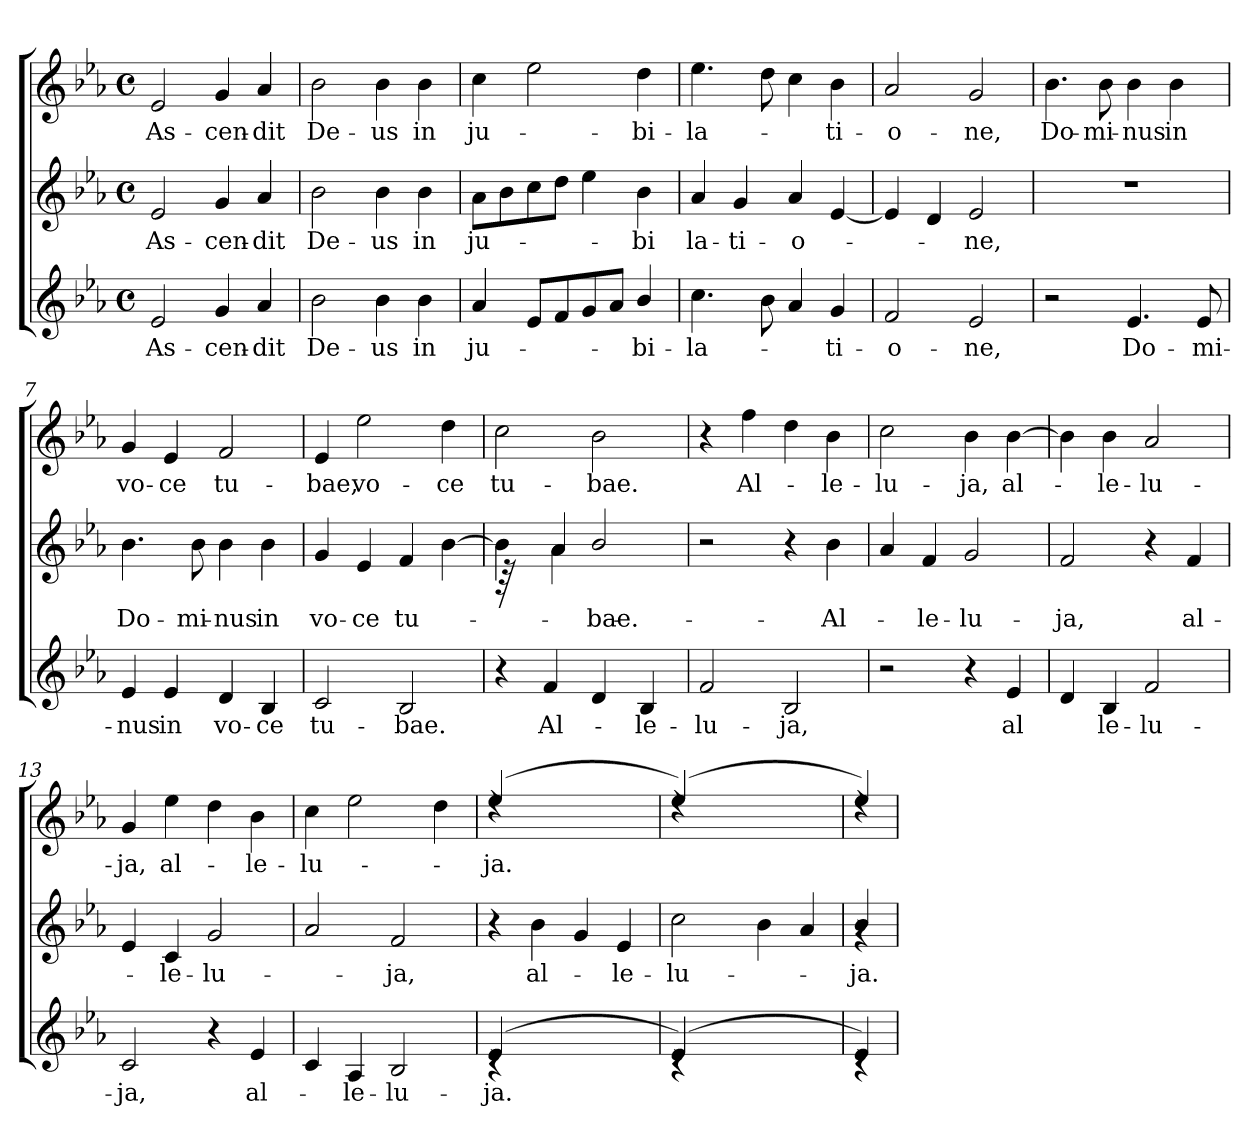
**kern	**text	**kern	**text	**kern	**text
*part3	*part3	*part2	*part2	*part1	*part1
*staff3	*staff3	*staff2	*staff2	*staff1	*staff1
!!LO:PB:g=z
*clefG2	*	*clefG2	*	*clefG2	*
*k[b-e-a-]	*	*k[b-e-a-]	*	*k[b-e-a-]	*
*E-:	*	*E-:	*	*E-:	*
*M4/4	*	*M4/4	*	*M4/4	*
*met(c)	*	*met(c)	*	*met(c)	*
=1	=1	=1	=1	=1	=1
!	!LO:LY:b	!	!LO:LY:b	!	!LO:LY:b
2e-/	As-	2e-/	As-	2e-/	As-
!	!LO:LY:b	!	!LO:LY:b	!	!LO:LY:b
4g/	-cen-	4g/	-cen-	4g/	-cen-
!	!LO:LY:b	!	!LO:LY:b	!	!LO:LY:b
4a-/	-dit	4a-/	-dit	4a-/	-dit
=2	=2	=2	=2	=2	=2
!	!LO:LY:b	!	!LO:LY:b	!	!LO:LY:b
2b-\	De-	2b-\	De-	2b-\	De-
!	!LO:LY:b	!	!LO:LY:b	!	!LO:LY:b
4b-\	-us	4b-\	-us	4b-\	-us
!	!LO:LY:b	!	!LO:LY:b	!	!LO:LY:b
4b-\	in	4b-\	in	4b-\	in
=3	=3	=3	=3	=3	=3
!	!LO:LY:b	!	!LO:LY:b	!	!LO:LY:b
4a-/	ju-	8a-\L	ju-	4cc\	ju-
.	.	8b-\	.	.	.
8e-/L	.	8cc\	.	2ee-\	.
8f/	.	8dd\J	.	.	.
8g/	.	4ee-\	.	.	.
8a-/J	.	.	.	.	.
!	!LO:LY:b	!	!LO:LY:b	!	!LO:LY:b
4b-/	-bi-	4b-\	-bi	4dd\	-bi-
=4	=4	=4	=4	=4	=4
!	!LO:LY:b	!	!LO:LY:b	!	!LO:LY:b
4.cc\	-la-	4a-/	la-	4.ee-\	-la-
!	!	!	!LO:LY:b	!	!
.	.	4g/	-ti-	.	.
8b-\	.	.	.	8dd\	.
!	!	!	!LO:LY:b	!	!
4a-/	.	4a-/	-o-	4cc\	.
!	!LO:LY:b	!	!	!	!LO:LY:b
4g/	-ti-	[<4e-/	.	4b-\	-ti-
=5	=5	=5	=5	=5	=5
!	!LO:LY:b	!	!	!	!LO:LY:b
2f/	-o-	4e-/]	.	2a-/	-o-
.	.	4d/	.	.	.
!	!LO:LY:b	!	!LO:LY:b	!	!LO:LY:b
2e-/	-ne,	2e-/	-ne,	2g/	-ne,
!!LO:LB:g=z
=6	=6	=6	=6	=6	=6
!	!	!	!	!	!LO:LY:b
2r	.	1r	.	4.b-\	Do-
!	!	!	!	!	!LO:LY:b
.	.	.	.	8b-\	-mi-
!	!LO:LY:b	!	!	!	!LO:LY:b
4.e-/	Do-	.	.	4b-\	-nus
!	!	!	!	!	!LO:LY:b
.	.	.	.	4b-\	in
!	!LO:LY:b	!	!	!	!
8e-/	-mi-	.	.	.	.
=7	=7	=7	=7	=7	=7
!	!LO:LY:b	!	!LO:LY:b	!	!LO:LY:b
4e-/	-nus	4.b-\	Do-	4g/	vo-
!	!LO:LY:b	!	!	!	!LO:LY:b
4e-/	in	.	.	4e-/	-ce
!	!	!	!LO:LY:b	!	!
.	.	8b-\	-mi-	.	.
!	!LO:LY:b	!	!LO:LY:b	!	!LO:LY:b
4d/	vo-	4b-\	-nus	2f/	tu-
!	!LO:LY:b	!	!LO:LY:b	!	!
4B-/	-ce	4b-\	in	.	.
=8	=8	=8	=8	=8	=8
!	!LO:LY:b	!	!LO:LY:b	!	!LO:LY:b
2c/	tu-	4g/	vo-	4e-/	-bae,
!	!	!	!LO:LY:b	!	!LO:LY:b
.	.	4e-/	-ce	2ee-\	vo-
!	!LO:LY:b	!	!LO:LY:b	!	!
2B-/	-bae.	4f/	tu-	.	.
!	!	!	!	!	!LO:LY:b
.	.	[>4b-\	.	4dd\	-ce
=9	=9	=9	=9	=9	=9
*	*	*^	*	*	*
*	*	*	*^	*	*	*
*	*	*	*	*^	*	*	*
!	!	!	!	!	!	!	!	!LO:LY:b
4r	.	4b-\]	64rB	4ryy	2ryy	.	2cc\	tu-
.	.	.	4ryy	.	.	.	.	.
!	!LO:LY:b	!	!	!	!	!	!	!
4f/	Al-	2.ryy	.	64ryy	.	.	.	.
.	.	.	4a-/	4a-\	.	.	.	.
!	!	!	!	!	!	!LO:LY:b	!	!LO:LY:b
4d/	.	.	.	.	2b-/	-bae.	2b-\	-bae.
.	.	.	4ryy	4ryy	.	.	.	.
!	!LO:LY:b	!	!	!	!	!	!	!
4B-/	-le-	.	.	.	.	.	.	.
.	.	.	8...ryy	8...ryy	.	.	.	.
*	*	*	*	*v	*v	*	*	*
=10	=10	=10	=10	=10	=10	=10	=10
!	!LO:LY:b	!	!	!	!	!	!
*	*	*v	*v	*v	*	*	*
2f/	-lu-	2r	.	4r	.
!	!	!	!	!	!LO:LY:b
.	.	.	.	4ff\	Al-
!	!LO:LY:b	!	!	!	!
2B-/	-ja,	4r	.	4dd\	.
!	!	!	!LO:LY:b	!	!LO:LY:b
.	.	4b-\	Al-	4b-\	-le-
=11	=11	=11	=11	=11	=11
!	!	!	!	!	!LO:LY:b
2r	.	4a-/	.	2cc\	-lu-
!	!	!	!LO:LY:b	!	!
.	.	4f/	-le-	.	.
!	!	!	!LO:LY:b	!	!LO:LY:b
4r	.	2g/	-lu-	4b-\	-ja,
!	!LO:LY:b	!	!	!	!LO:LY:b
4e-/	al	.	.	[<4b-\	al-
!!LO:LB:g=z
=12	=12	=12	=12	=12	=12
!	!	!	!LO:LY:b	!	!
4d/	.	2f/	-ja,	4b-\]	.
!	!LO:LY:b	!	!	!	!LO:LY:b
4B-/	le-	.	.	4b-\	-le-
!	!LO:LY:b	!	!	!	!LO:LY:b
2f/	-lu-	4r	.	2a-/	-lu-
!	!	!	!LO:LY:b	!	!
.	.	4f/	al-	.	.
=13	=13	=13	=13	=13	=13
!	!LO:LY:b	!	!	!	!LO:LY:b
2c/	-ja,	4e-/	.	4g/	-ja,
!	!	!	!LO:LY:b	!	!LO:LY:b
.	.	4c/	-le-	4ee-\	al-
!	!	!	!LO:LY:b	!	!
4r	.	2g/	-lu-	4dd\	.
!	!LO:LY:b	!	!	!	!LO:LY:b
4e-/	al-	.	.	4b-\	-le-
=14	=14	=14	=14	=14	=14
!	!	!	!	!	!LO:LY:b
4c/	.	2a-/	.	4cc\	-lu-
!	!LO:LY:b	!	!	!	!
4A-/	-le-	.	.	2ee-\	.
!	!LO:LY:b	!	!LO:LY:b	!	!
2B-/	-lu-	2f/	-ja,	.	.
.	.	.	.	4dd\	.
=15	=15	=15	=15	=15	=15
!LO:N:head=solid	!LO:LY:b	!	!	!LO:N:head=solid	!LO:LY:b
*^	*	*	*	*^	*
(4e-/	4rc	-ja.	4r	.	(4ee-/	4rcc	-ja.
!	!	!	!	!LO:LY:b	!	!	!
2.ryy	2.ryy	.	4b-\	al-	2.ryy	2.ryy	.
.	.	.	4g/	.	.	.	.
!	!	!	!	!LO:LY:b	!	!	!
.	.	.	4e-/	-le-	.	.	.
=16	=16	=16	=16	=16	=16	=16	=16
!LO:N:head=solid	!	!	!	!LO:LY:b	!LO:N:head=solid	!	!
(4e-/)	4rc	.	2cc\	-lu-	(4ee-/)	4rcc	.
2.ryy	2.ryy	.	.	.	2.ryy	2.ryy	.
.	.	.	4b-\	.	.	.	.
.	.	.	4a-/	.	.	.	.
=17	=17	=17	=17	=17	=17	=17	=17
!LO:N:head=solid	!	!	!LO:N:head=solid	!LO:LY:b	!LO:N:head=solid	!	!
*	*	*	*^	*	*	*	*
4e-/)	4rc	.	4b-/	4rg	-ja.	4ee-/)	4rcc	.
*v	*v	*	*	*	*	*v	*v	*
*	*	*v	*v	*	*	*
=!	=!	=!	=!	=!	=!
*-	*-	*-	*-	*-	*-
